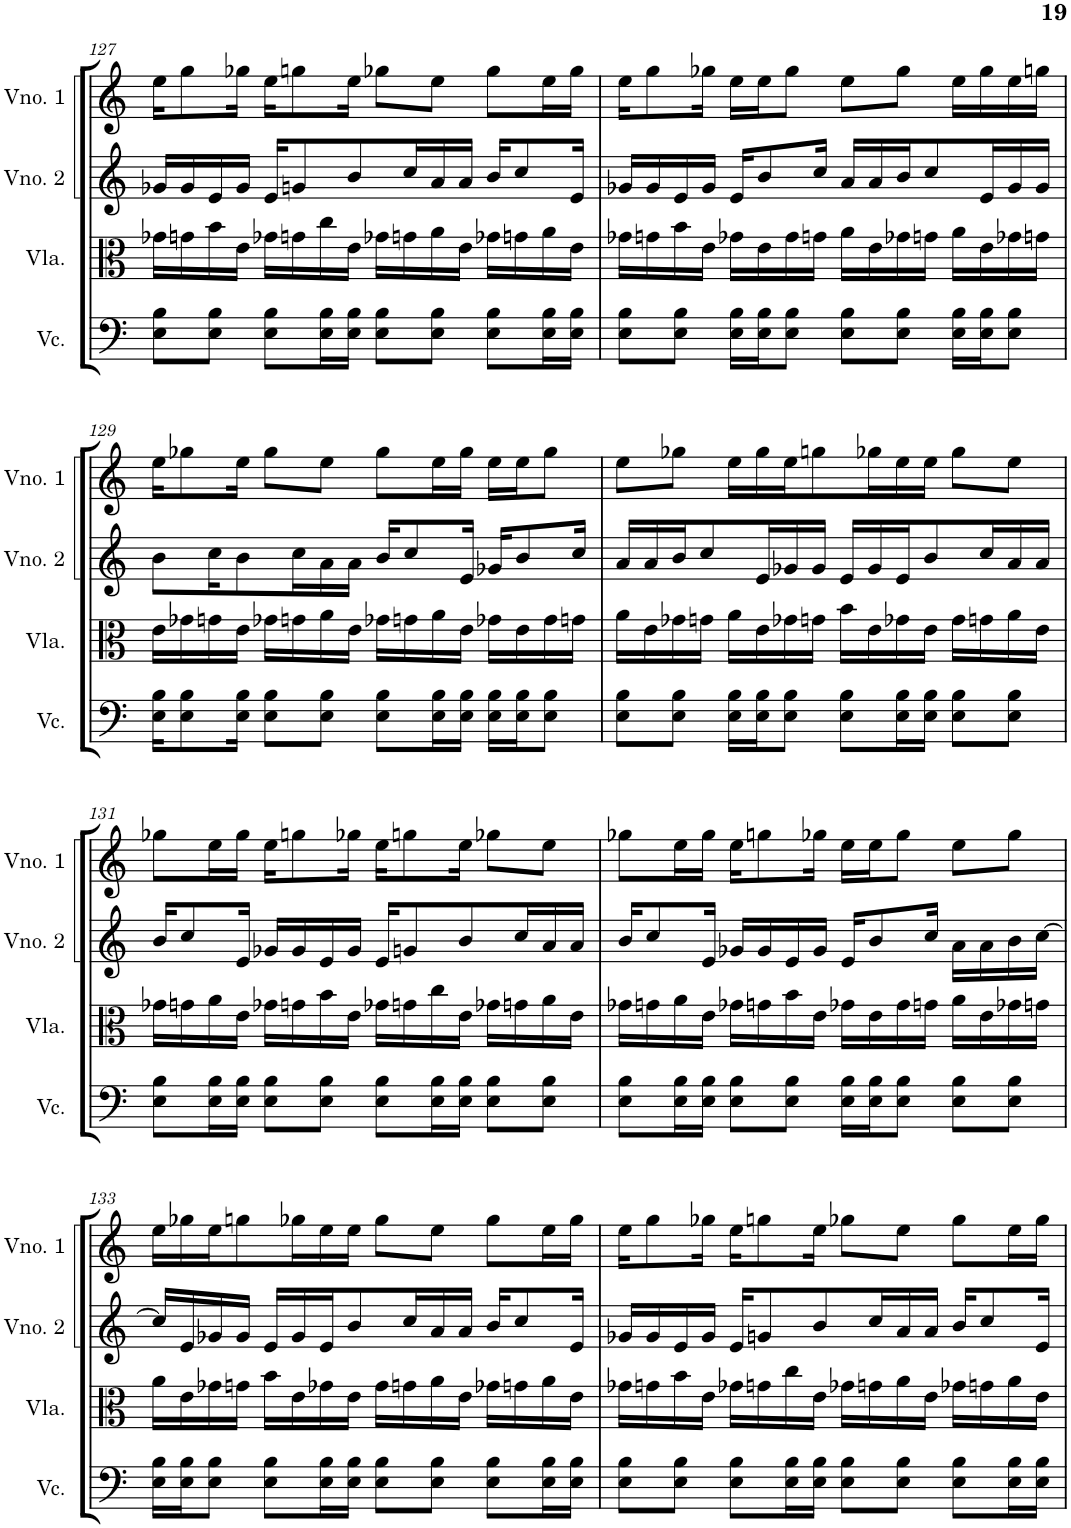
**kern	**kern	**kern	**kern
*part4	*part3	*part2	*part1
*staff4	*staff3	*staff2	*staff1
*I"Violoncelo	*I"Viola	*I"Violino 2	*I"Violino 1
*I'Vc.	*I'Vla.	*I'Vno. 2	*I'Vno. 1
!!LO:PB:g=z
*clefF4	*clefC3	*clefG2	*clefG2
*k[]	*k[]	*k[]	*k[]
*M4/4	*M4/4	*M4/4	*M4/4
=127	=127	=127	=127
8E\ 8B\L	16g-X\LL	16g-X/LL	16ee\KL
.	16gn\	16g-/	8gg\
8E\ 8B\J	16b\	16e/	.
.	16e\JJ	16g-/JJ	16gg-X\Jk
8E\ 8B\L	16g-X\LL	16e/KL	16ee\KL
.	16gn\	8gn/	8ggn\
16E\ 16B\L	16cc\	.	.
16E\ 16B\JJ	16e\JJ	8b/	16ee\Jk
8E\ 8B\L	16g-X\LL	.	8gg-X\L
.	16gn\	16cc/L	.
8E\ 8B\J	16a\	16a/	8ee\J
.	16e\JJ	16a/JJ	.
8E\ 8B\L	16g-X\LL	16b/KL	8gg-\L
.	16gn\	8cc/	.
16E\ 16B\L	16a\	.	16ee\L
16E\ 16B\JJ	16e\JJ	16e/Jk	16gg-\JJ
=128	=128	=128	=128
8E\ 8B\L	16g-X\LL	16g-X/LL	16ee\KL
.	16gn\	16g-/	8gg\
8E\ 8B\J	16b\	16e/	.
.	16e\JJ	16g-/JJ	16gg-X\Jk
16E\ 16B\LL	16g-X\LL	16e/KL	16ee\LL
16E\ 16B\J	16e\	8b/	16ee\J
8E\ 8B\J	16g-\	.	8gg-\J
.	16gn\JJ	16cc/Jk	.
8E\ 8B\L	16a\LL	16a/LL	8ee\L
.	16e\	16a/	.
8E\ 8B\J	16g-X\	16b/J	8gg-\J
.	16gn\JJ	8cc/	.
16E\ 16B\LL	16a\LL	.	16ee\LL
16E\ 16B\J	16e\	16e/L	16gg-\
8E\ 8B\J	16g-X\	16g-/	16ee\
.	16gn\JJ	16g-/JJ	16ggn\JJ
!!LO:LB:g=z
=129	=129	=129	=129
16E\ 16B\KL	16e\LL	8b\L	16ee\KL
8E\ 8B\	16g-X\	.	8gg-X\
.	16gn\	16cc\K	.
16E\ 16B\Jk	16e\JJ	8b\	16ee\Jk
8E\ 8B\L	16g-X\LL	.	8gg-\L
.	16gn\	16cc\L	.
8E\ 8B\J	16a\	16a\	8ee\J
.	16e\JJ	16a\JJ	.
8E\ 8B\L	16g-X\LL	16b/KL	8gg-\L
.	16gn\	8cc/	.
16E\ 16B\L	16a\	.	16ee\L
16E\ 16B\JJ	16e\JJ	16e/Jk	16gg-\JJ
16E\ 16B\LL	16g-X\LL	16g-X/KL	16ee\LL
16E\ 16B\J	16e\	8b/	16ee\J
8E\ 8B\J	16g-\	.	8gg-\J
.	16gn\JJ	16cc/Jk	.
=130	=130	=130	=130
8E\ 8B\L	16a\LL	16a/LL	8ee\L
.	16e\	16a/	.
8E\ 8B\J	16g-X\	16b/J	8gg-X\J
.	16gn\JJ	8cc/	.
16E\ 16B\LL	16a\LL	.	16ee\LL
16E\ 16B\J	16e\	16e/L	16gg-\
8E\ 8B\J	16g-X\	16g-X/	16ee\J
.	16gn\JJ	16g-/JJ	8ggn\
8E\ 8B\L	16b\LL	16e/LL	.
.	16e\	16g-/	16gg-X\L
16E\ 16B\L	16g-X\	16e/J	16ee\
16E\ 16B\JJ	16e\JJ	8b/	16ee\JJ
8E\ 8B\L	16g-\LL	.	8gg-\L
.	16gn\	16cc/L	.
8E\ 8B\J	16a\	16a/	8ee\J
.	16e\JJ	16a/JJ	.
!!LO:LB:g=z
=131	=131	=131	=131
8E\ 8B\L	16g-X\LL	16b/KL	8gg-X\L
.	16gn\	8cc/	.
16E\ 16B\L	16a\	.	16ee\L
16E\ 16B\JJ	16e\JJ	16e/Jk	16gg-\JJ
8E\ 8B\L	16g-X\LL	16g-X/LL	16ee\KL
.	16gn\	16g-/	8ggn\
8E\ 8B\J	16b\	16e/	.
.	16e\JJ	16g-/JJ	16gg-X\Jk
8E\ 8B\L	16g-X\LL	16e/KL	16ee\KL
.	16gn\	8gn/	8ggn\
16E\ 16B\L	16cc\	.	.
16E\ 16B\JJ	16e\JJ	8b/	16ee\Jk
8E\ 8B\L	16g-X\LL	.	8gg-X\L
.	16gn\	16cc/L	.
8E\ 8B\J	16a\	16a/	8ee\J
.	16e\JJ	16a/JJ	.
=132	=132	=132	=132
8E\ 8B\L	16g-X\LL	16b/KL	8gg-X\L
.	16gn\	8cc/	.
16E\ 16B\L	16a\	.	16ee\L
16E\ 16B\JJ	16e\JJ	16e/Jk	16gg-\JJ
8E\ 8B\L	16g-X\LL	16g-X/LL	16ee\KL
.	16gn\	16g-/	8ggn\
8E\ 8B\J	16b\	16e/	.
.	16e\JJ	16g-/JJ	16gg-X\Jk
16E\ 16B\LL	16g-X\LL	16e/KL	16ee\LL
16E\ 16B\J	16e\	8b/	16ee\J
8E\ 8B\J	16g-\	.	8gg-\J
.	16gn\JJ	16cc/Jk	.
8E\ 8B\L	16a\LL	16a\LL	8ee\L
.	16e\	16a\	.
8E\ 8B\J	16g-X\	16b\	8gg-\J
.	16gn\JJ	[16cc\JJ	.
!!LO:LB:g=z
=133	=133	=133	=133
16E\ 16B\LL	16a\LL	16cc/LL]	16ee\LL
16E\ 16B\J	16e\	16e/	16gg-X\
8E\ 8B\J	16g-X\	16g-X/	16ee\J
.	16gn\JJ	16g-/JJ	8ggn\
8E\ 8B\L	16b\LL	16e/LL	.
.	16e\	16g-/	16gg-X\L
16E\ 16B\L	16g-X\	16e/J	16ee\
16E\ 16B\JJ	16e\JJ	8b/	16ee\JJ
8E\ 8B\L	16g-\LL	.	8gg-\L
.	16gn\	16cc/L	.
8E\ 8B\J	16a\	16a/	8ee\J
.	16e\JJ	16a/JJ	.
8E\ 8B\L	16g-X\LL	16b/KL	8gg-\L
.	16gn\	8cc/	.
16E\ 16B\L	16a\	.	16ee\L
16E\ 16B\JJ	16e\JJ	16e/Jk	16gg-\JJ
=134	=134	=134	=134
8E\ 8B\L	16g-X\LL	16g-X/LL	16ee\KL
.	16gn\	16g-/	8gg\
8E\ 8B\J	16b\	16e/	.
.	16e\JJ	16g-/JJ	16gg-X\Jk
8E\ 8B\L	16g-X\LL	16e/KL	16ee\KL
.	16gn\	8gn/	8ggn\
16E\ 16B\L	16cc\	.	.
16E\ 16B\JJ	16e\JJ	8b/	16ee\Jk
8E\ 8B\L	16g-X\LL	.	8gg-X\L
.	16gn\	16cc/L	.
8E\ 8B\J	16a\	16a/	8ee\J
.	16e\JJ	16a/JJ	.
8E\ 8B\L	16g-X\LL	16b/KL	8gg-\L
.	16gn\	8cc/	.
16E\ 16B\L	16a\	.	16ee\L
16E\ 16B\JJ	16e\JJ	16e/Jk	16gg-\JJ
=	=	=	=
*-	*-	*-	*-
